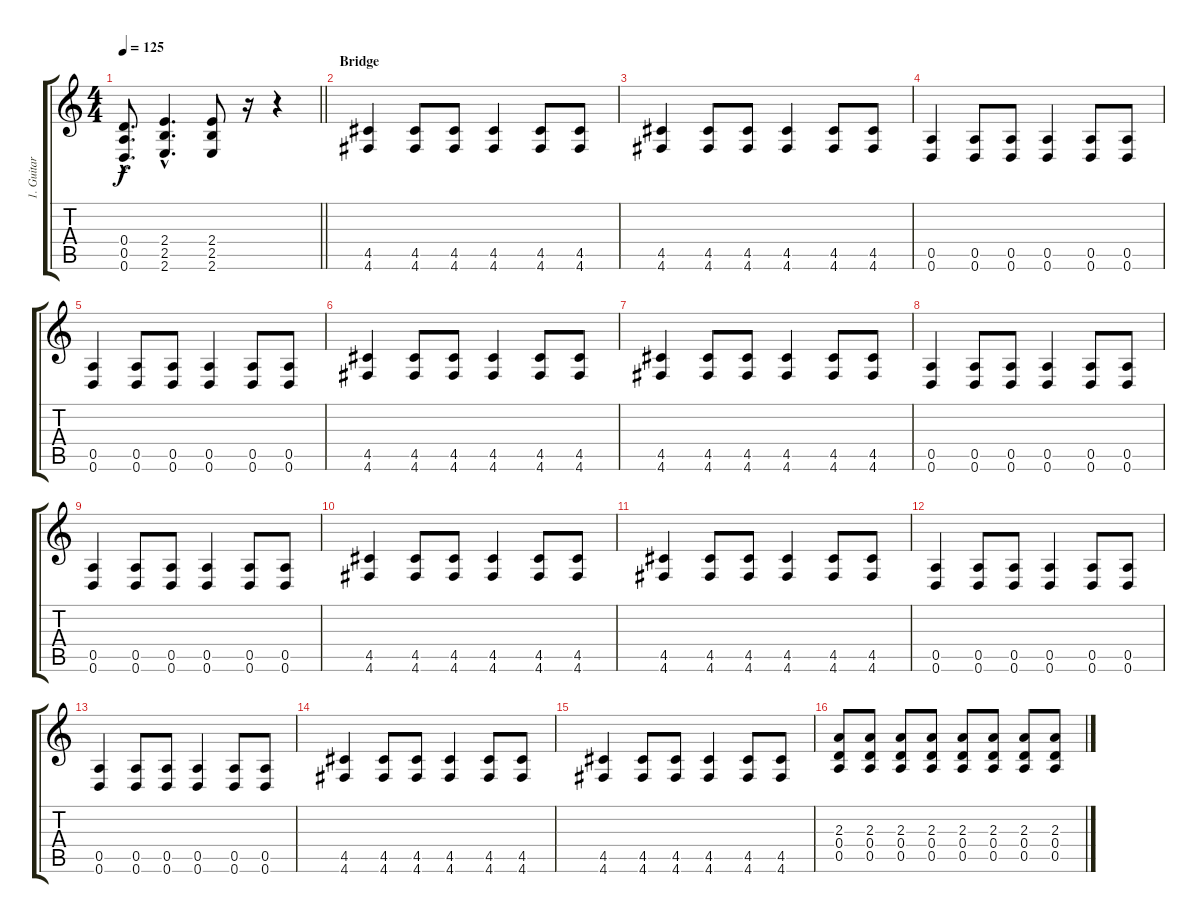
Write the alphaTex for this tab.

\track ("1. Guitar (Rythm.)" "1. Guitar ") {instrument distortionguitar}
\staff {score tabs}
\tuning (E4 B3 G3 D3 A2 D2) {hide}
\ts (4 4)
\tempo 125
\clef g2
\barLineRight lightlight
\ks c
(0.4{hac} 0.5{hac} 0.6{hac}).8{d dy f} (2.4{hac} 2.5{hac} 2.6{hac}).4{d} (2.4 2.5 2.6).8 r.16 r.4 |
\section ("" "Bridge")
(4.5 4.6).4 (4.5 4.6).8 (4.5 4.6).8 (4.5 4.6).4 (4.5 4.6).8 (4.5 4.6).8 |
(4.5 4.6).4 (4.5 4.6).8 (4.5 4.6).8 (4.5 4.6).4 (4.5 4.6).8 (4.5 4.6).8 |
(0.5 0.6).4 (0.5 0.6).8 (0.5 0.6).8 (0.5 0.6).4 (0.5 0.6).8 (0.5 0.6).8 |
(0.5 0.6).4 (0.5 0.6).8 (0.5 0.6).8 (0.5 0.6).4 (0.5 0.6).8 (0.5 0.6).8 |
(4.5 4.6).4 (4.5 4.6).8 (4.5 4.6).8 (4.5 4.6).4 (4.5 4.6).8 (4.5 4.6).8 |
(4.5 4.6).4 (4.5 4.6).8 (4.5 4.6).8 (4.5 4.6).4 (4.5 4.6).8 (4.5 4.6).8 |
(0.5 0.6).4 (0.5 0.6).8 (0.5 0.6).8 (0.5 0.6).4 (0.5 0.6).8 (0.5 0.6).8 |
(0.5 0.6).4 (0.5 0.6).8 (0.5 0.6).8 (0.5 0.6).4 (0.5 0.6).8 (0.5 0.6).8 |
(4.5 4.6).4 (4.5 4.6).8 (4.5 4.6).8 (4.5 4.6).4 (4.5 4.6).8 (4.5 4.6).8 |
(4.5 4.6).4 (4.5 4.6).8 (4.5 4.6).8 (4.5 4.6).4 (4.5 4.6).8 (4.5 4.6).8 |
(0.5 0.6).4 (0.5 0.6).8 (0.5 0.6).8 (0.5 0.6).4 (0.5 0.6).8 (0.5 0.6).8 |
(0.5 0.6).4 (0.5 0.6).8 (0.5 0.6).8 (0.5 0.6).4 (0.5 0.6).8 (0.5 0.6).8 |
(4.5 4.6).4 (4.5 4.6).8 (4.5 4.6).8 (4.5 4.6).4 (4.5 4.6).8 (4.5 4.6).8 |
(4.5 4.6).4 (4.5 4.6).8 (4.5 4.6).8 (4.5 4.6).4 (4.5 4.6).8 (4.5 4.6).8 |
(2.3 0.4 0.5).8 (2.3 0.4 0.5).8 (2.3 0.4 0.5).8 (2.3 0.4 0.5).8 (2.3 0.4 0.5).8 (2.3 0.4 0.5).8 (2.3 0.4 0.5).8 (2.3 0.4 0.5).8
